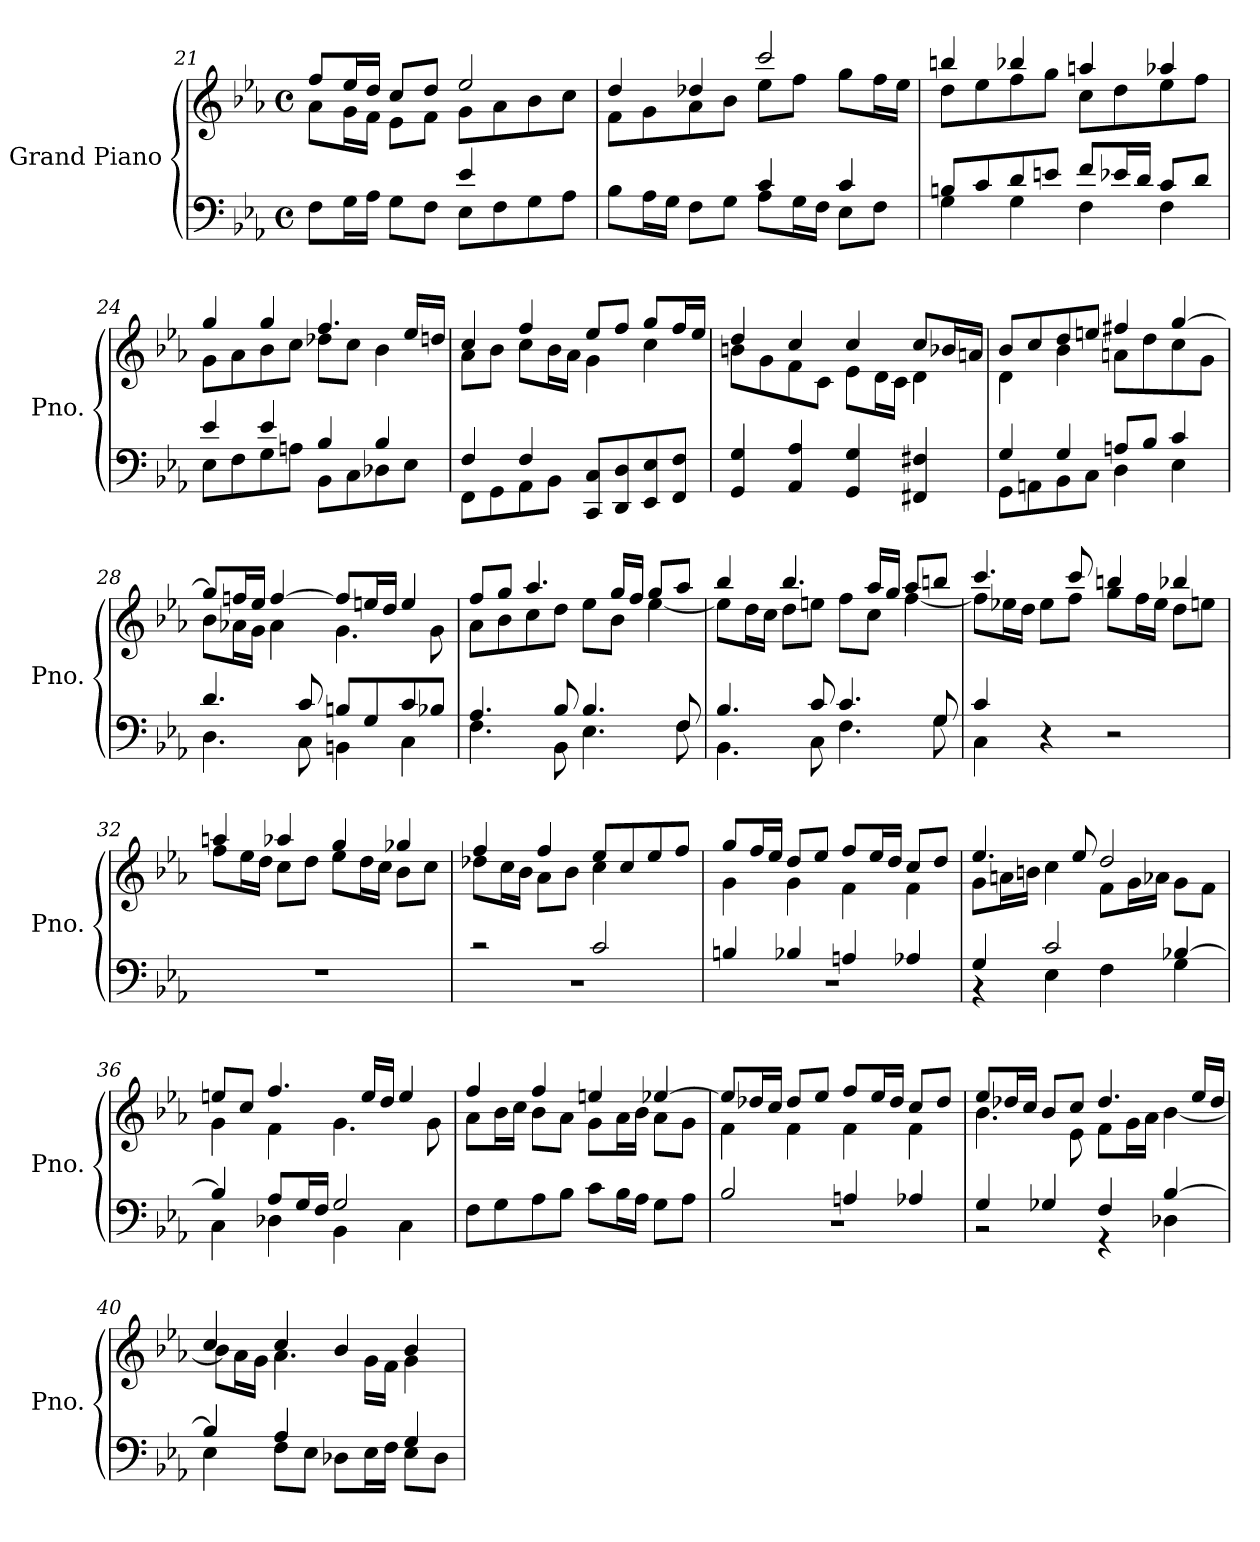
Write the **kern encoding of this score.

**kern	**kern
*part1	*part1
*staff2	*staff1
*I"Grand Piano	*
*I'Pno.	*
*clefF4	*clefG2
*k[b-e-a-]	*k[b-e-a-]
*M4/4	*M4/4
*met(c)	*met(c)
=21	=21
*^	*^
2ryy	8F\L	8ff/L	8a-\L
.	16G\L	16ee-/L	16g\L
.	16A-\JJ	16dd/JJ	16f\JJ
.	8G\L	8cc/L	8e-\L
.	8F\J	8dd/J	8f\J
4e-/	8E-\L	2ee-/	8g\L
.	8F\	.	8a-\
4ryy	8G\	.	8b-\
.	8A-\J	.	8cc\J
=22	=22	=22	=22
2ryy	8B-\L	4dd/	8f\L
.	16A-\L	.	8g\
.	16G\JJ	.	.
.	8F\L	4dd-X/	8a-\
.	8G\J	.	8b-\J
4c/	8A-\L	2ccc/	8ee-\L
.	16G\L	.	8ff\J
.	16F\JJ	.	.
4c/	8E-\L	.	8gg\L
.	8F\J	.	16ff\L
.	.	.	16ee-\JJ
!!LO:LB:g=z	!!
=23	=23	=23	=23
8Bn/L	4G\	4bbn/	8dd\L
8c/	.	.	8ee-\
8d/	4G\	4bb-X/	8ff\
8en/J	.	.	8gg\J
8f/L	4F\	4aan/	8cc\L
16e-X/L	.	.	8dd\
16d/JJ	.	.	.
8c/L	4F\	4aa-X/	8ee-\
8d/J	.	.	8ff\J
=24	=24	=24	=24
4e-/	8E-\L	4gg/	8g\L
.	8F\	.	8a-\
4e-/	8G\	4gg/	8b-\
.	8An\J	.	8cc\J
4B-/	8BB-\L	4.ff/	8dd-X\L
.	8C\	.	8cc\J
4B-/	8D-X\	.	4b-\
.	8E-\J	16ee-/LL	.
.	.	16ddn/JJ	.
=25	=25	=25	=25
4F/	8FF\L	4cc/	8a-\L
.	8GG\	.	8b-\J
4F/	8AA-\	4ff/	8cc\L
.	8BB-\J	.	16b-\L
.	.	.	16a-\JJ
8CC/ 8C/L	2ryy	8ee-/L	4g\
8DD/ 8D/	.	8ff/J	.
8EE-/ 8E-/	.	8gg/L	4cc\
8FF/ 8F/J	.	16ff/L	.
.	.	16ee-/JJ	.
*v	*v	*	*
!!LO:LB:g=z	!!
=26	=26	=26
4GG/ 4G/	4dd/	8bn\L
.	.	8g\
4AA-/ 4A-/	4cc/	8f\
.	.	8c\J
4GG/ 4G/	4cc/	8e-\L
.	.	16d\L
.	.	16c\JJ
4FF#X/ 4F#X/	8cc/L	4d\
.	16b-X/L	.
.	16an/JJ	.
=27	=27	=27
*^	*	*
4G/	8GG\L	8b-/L	4d\
.	8AAn\	8cc/	.
4G/	8BB-\	8dd/	4b-\
.	8C\J	8een/J	.
8An/L	4D\	4ff#X/	8an\L
8B-/J	.	.	8dd\
4c/	4E-\	[4gg/	8cc\
.	.	.	8g\J
=28	=28	=28	=28
4.d/	4.D\	8gg/L]	8b-\L
.	.	16ffn/L	16a-X\L
.	.	16ee-/JJ	16g\JJ
.	.	[4ff/	4a-\
8c/	8C\	.	.
8Bn/L	4BBn\	8ff/L]	4.g\
8G/	.	16een/L	.
.	.	16dd/JJ	.
8c/	4C\	4ee/	.
8B-X/J	.	.	8g\
!!LO:LB:g=z	!!
=29	=29	=29	=29
4.A-/	4.F\	8ff/L	8a-\L
.	.	8gg/J	8b-\
.	.	4.aa-/	8cc\
8B-/	8BB-\	.	8dd\J
4.B-/	4.E-\	.	8ee-\L
.	.	16gg/LL	8b-\J
.	.	16ff/JJ	.
.	.	8gg/L	[4ee-\
8F/	8F\	8aa-/J	.
=30	=30	=30	=30
4.B-/	4.BB-\	4bb-/	8ee-\L]
.	.	.	16dd\L
.	.	.	16cc\JJ
.	.	4.bb-/	8dd\L
8c/	8C\	.	8een\J
4.c/	4.F\	.	8ff\L
.	.	16aa-/LL	8cc\J
.	.	16gg/JJ	.
.	.	8aa-/L	[4ff\
8G/	8G\	8bbn/J	.
=31	=31	=31	=31
4c/	4C\	4.ccc/	8ff\L]
.	.	.	16ee-X\L
.	.	.	16dd\JJ
4r	2.ryy	.	8ee-\L
.	.	8ccc/	8ff\J
2r	.	4bbn/	8gg\L
.	.	.	16ff\L
.	.	.	16ee-\JJ
.	.	4bb-X/	8dd\L
.	.	.	8een\J
*v	*v	*	*
!!LO:PB:g=z	!!
=32	=32	=32
1r	4aan/	8ff\L
.	.	16ee-\L
.	.	16dd\JJ
.	4aa-X/	8cc\L
.	.	8dd\J
.	4gg/	8ee-\L
.	.	16dd\L
.	.	16cc\JJ
.	4gg-X/	8b-\L
.	.	8cc\J
=33	=33	=33
*^	*	*
2r	1r	4ff/	8dd-X\L
.	.	.	16cc\L
.	.	.	16b-\JJ
.	.	4ff/	8a-\L
.	.	.	8b-\J
2c/	.	8ee-/L	4cc\
.	.	8cc/	.
.	.	8ee-/	4ryy
.	.	8ff/J	.
=34	=34	=34	=34
4Bn/	1r	8gg/L	4g\
.	.	16ff/L	.
.	.	16ee-/JJ	.
4B-X/	.	8dd/L	4g\
.	.	8ee-/J	.
4An/	.	8ff/L	4f\
.	.	16ee-/L	.
.	.	16dd/JJ	.
4A-X/	.	8cc/L	4f\
.	.	8dd/J	.
!!LO:LB:g=z	!!
=35	=35	=35	=35
4G/	4r	4.ee-/	8g\L
.	.	.	16an\L
.	.	.	16bn\JJ
2c/	4E-\	.	4cc\
.	.	8ee-/	.
.	4F\	2dd/	8f\L
.	.	.	16g\L
.	.	.	16a-X\JJ
[4B-X/	4G\	.	8g\L
.	.	.	8f\J
=36	=36	=36	=36
4B-/]	4C\	8een/L	4g\
.	.	8cc/J	.
8A-/L	4D-X\	4.ff/	4f\
16G/L	.	.	.
16F/JJ	.	.	.
2G/	4BB-\	.	4.g\
.	.	16ee/LL	.
.	.	16dd/JJ	.
.	4C\	4ee/	.
.	.	.	8g\
=37	=37	=37	=37
1ryy	8F\L	4ff/	8a-\L
.	8G\	.	16b-\L
.	.	.	16cc\JJ
.	8A-\	4ff/	8b-\L
.	8B-\J	.	8a-\J
.	8c\L	4een/	8g\L
.	16B-\L	.	16a-\L
.	16A-\JJ	.	16b-\JJ
.	8G\L	[4ee-X/	8a-\L
.	8A-\J	.	8g\J
!!LO:LB:g=z	!!
=38	=38	=38	=38
2B-/	1r	8ee-/L]	4f\
.	.	16dd-X/L	.
.	.	16cc/JJ	.
.	.	8dd-/L	4f\
.	.	8ee-/J	.
4An/	.	8ff/L	4f\
.	.	16ee-/L	.
.	.	16dd-/JJ	.
4A-X/	.	8cc/L	4f\
.	.	8dd-/J	.
=39	=39	=39	=39
4G/	2r	8ee-/L	4.b-\
.	.	16dd-X/L	.
.	.	16cc/JJ	.
4G-X/	.	8b-/L	.
.	.	8cc/J	8e-\
4F/	4r	4.dd-/	8f\L
.	.	.	16g\L
.	.	.	16a-\JJ
[4B-/	4D-X\	.	[4b-\
.	.	16ee-/LL	.
.	.	16dd-/JJ	.
=40	=40	=40	=40
4B-/]	4E-\	4cc/	8b-\L]
.	.	.	16a-\L
.	.	.	16g\JJ
4A-/	8F\L	4cc/	4.a-\
.	8E-\J	.	.
4ryy	8D-X\L	4b-/	.
.	16E-\L	.	16g\LL
.	16F\JJ	.	16f\JJ
4G/	8E-\L	4b-/	4g\
.	8D-\J	.	.
*v	*v	*	*
*	*v	*v
=	=
*-	*-
